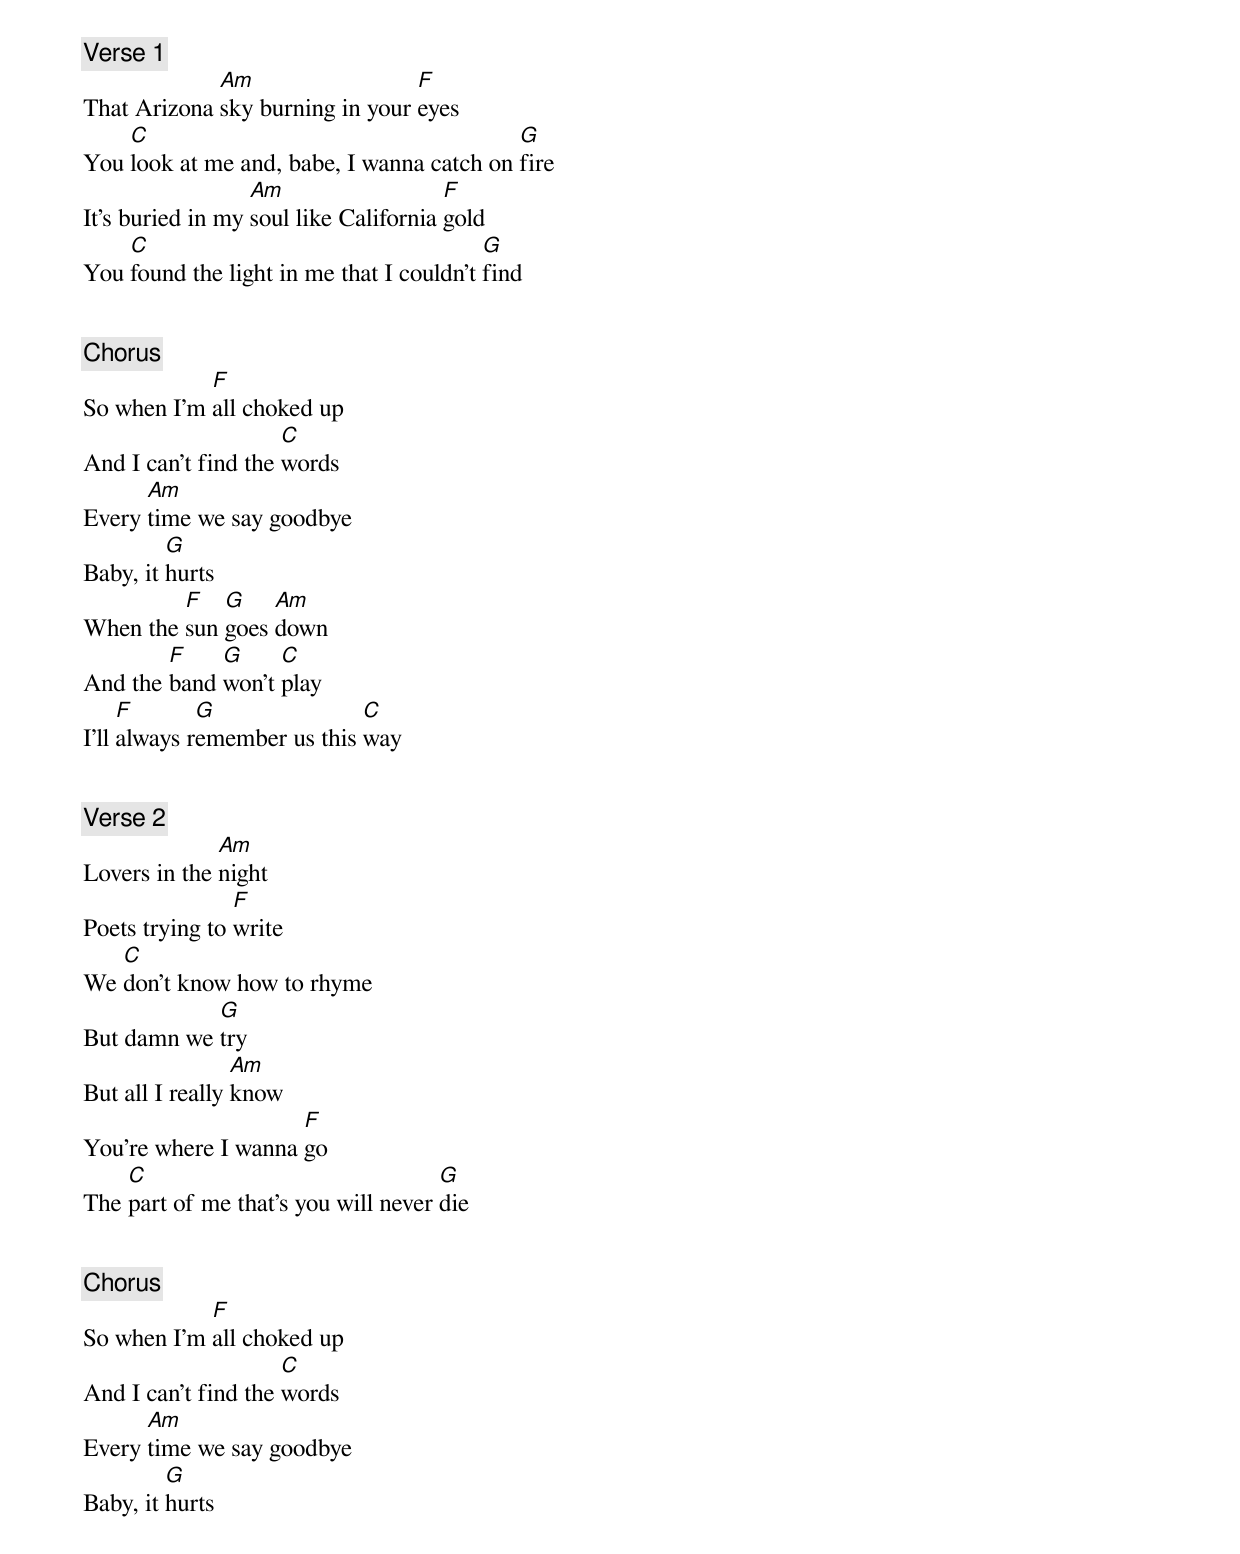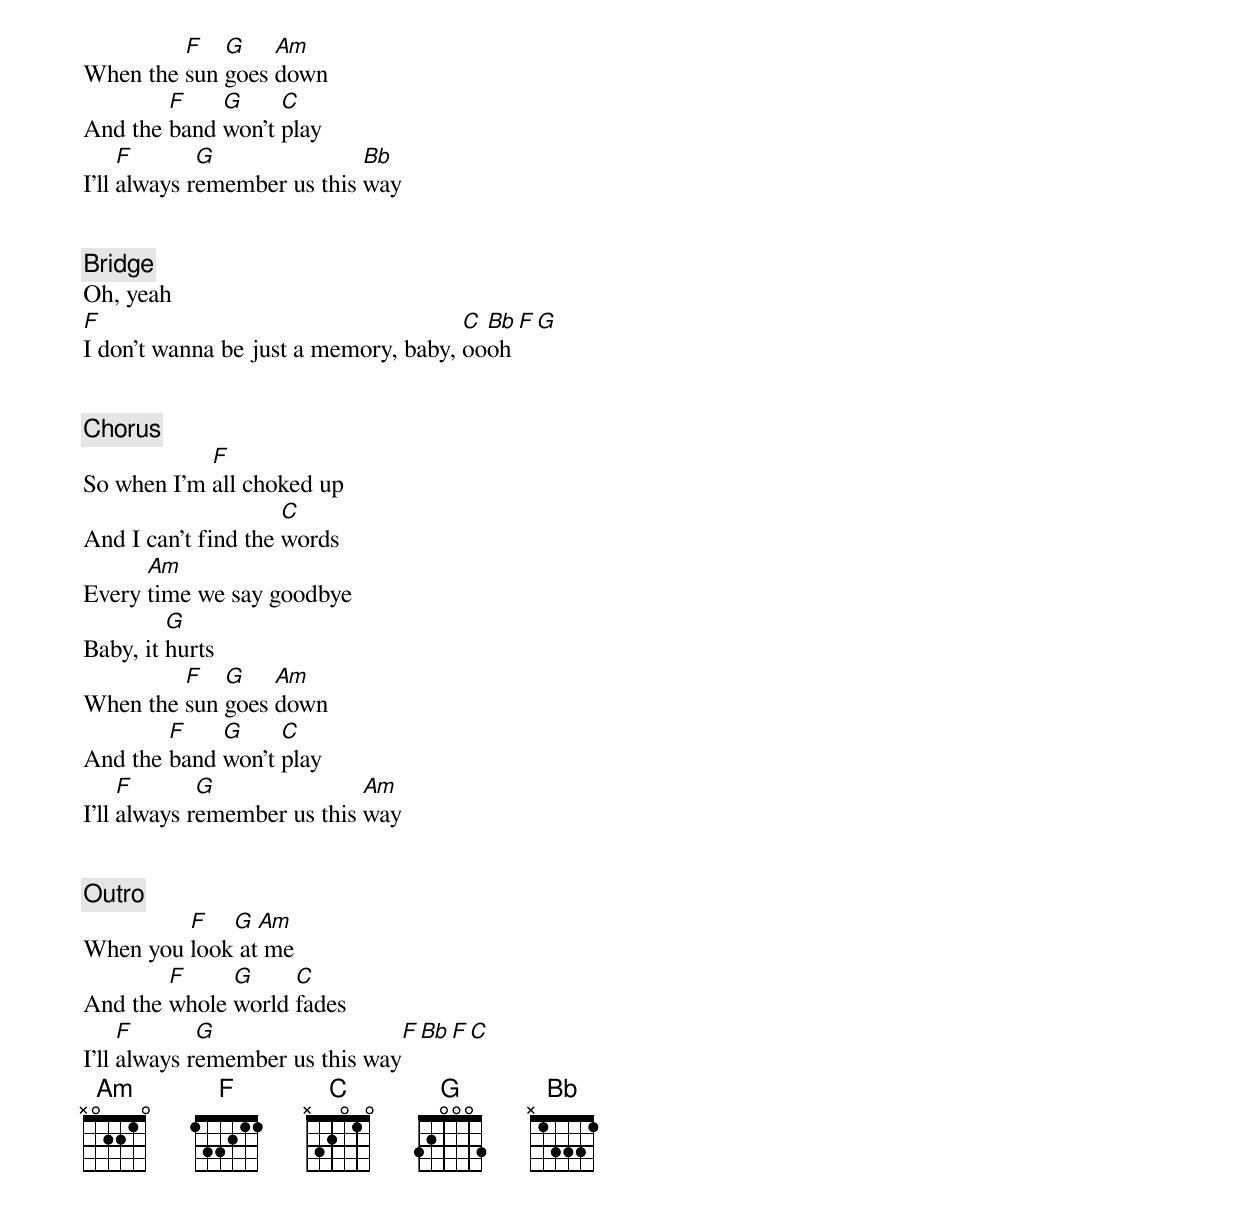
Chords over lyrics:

[Verse 1]
             Am                  F
That Arizona sky burning in your eyes
    C                                      G
You look at me and, babe, I wanna catch on fire
                  Am                   F
It’s buried in my soul like California gold
    C                                     G
You found the light in me that I couldn’t find


[Chorus]
            F
So when I'm all choked up
                     C
And I can't find the words
      Am
Every time we say goodbye
         G
Baby, it hurts
         F   G    Am
When the sun goes down
        F    G     C
And the band won't play
     F       G               C
I'll always remember us this way


[Verse 2]
              Am
Lovers in the night
                F
Poets trying to write
   C
We don't know how to rhyme
            G
But damn we try
                 Am
But all I really know
                     F
You're where I wanna go
    C                                G
The part of me that's you will never die


[Chorus]
            F
So when I'm all choked up
                     C
And I can't find the words
      Am
Every time we say goodbye
         G
Baby, it hurts
         F   G    Am
When the sun goes down
        F    G     C
And the band won't play
     F       G               Bb
I'll always remember us this way


[Bridge]
Oh, yeah
F                                     C Bb F G
I don't wanna be just a memory, baby, oooh


[Chorus]
            F
So when I'm all choked up
                     C
And I can't find the words
      Am
Every time we say goodbye
         G
Baby, it hurts
         F   G    Am
When the sun goes down
        F    G     C
And the band won't play
     F       G               Am
I'll always remember us this way


[Outro]
         F   G  Am
When you look at me
        F     G     C
And the whole world fades
     F       G                  F  Bb F  C
I'll always remember us this way
